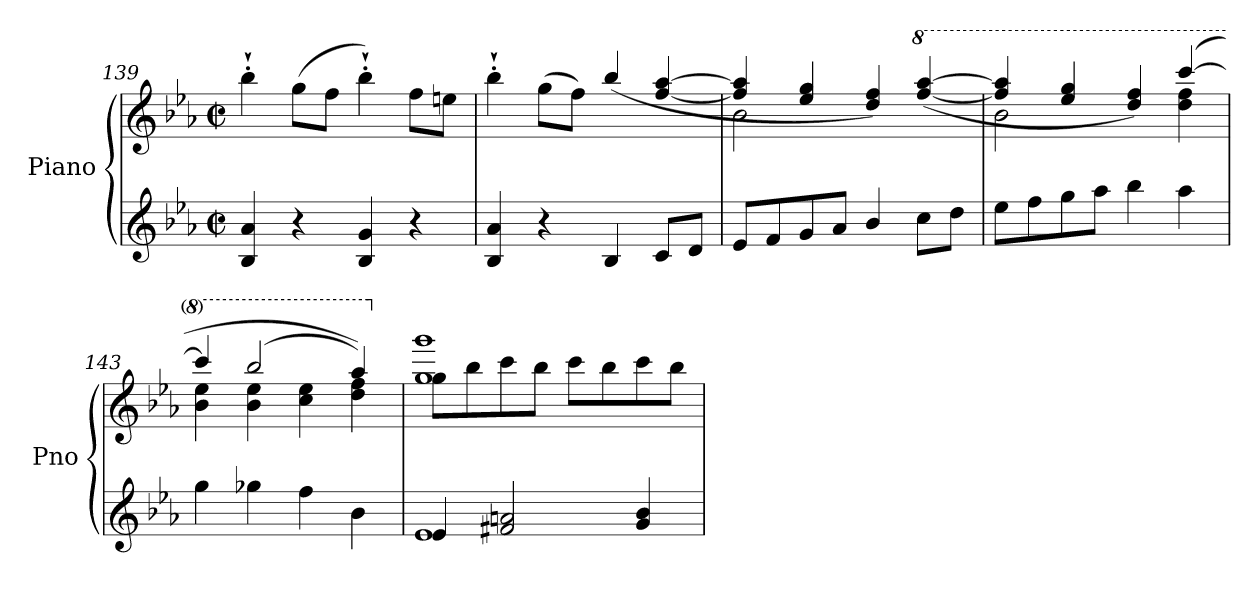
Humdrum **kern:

**kern	**kern	**dynam
*part1	*part1	*part1
*staff2	*staff1	*staff1/2
*I"Piano	*	*
*I'Pno	*	*
*clefG2	*clefG2	*
*k[b-e-a-]	*k[b-e-a-]	*
*M4/4	*M4/4	*
*met(c|)	*met(c|)	*
=139	=139	=139
4B-/ 4a-/	4bb-`'\	.
4r	(8gg\L	.
.	8ff\J	.
4B-/ 4g/	4bb-`'\)	.
4r	8ff\L	.
.	8een\J	.
=140	=140	=140
4B-/ 4a-/	4bb-`'\	.
4r	(8gg\L	.
.	8ff\J)	.
4B-/	(>4bb-/	.
8c/L	[4ff/ [4aa-/	.
8d/J	.	.
=141	=141	=141
*	*^	*
8e-/L	4ff/] 4aa-/]	2b-\	.
8f/	.	.	.
8g/	4ee-/ 4gg/	.	.
8a-/J	.	.	.
4b-/	4dd/ 4ff/)	2ryy	.
*	*8va	*	*
8cc\L	([4fff/ [4aaa-/	.	.
8dd\J	.	.	.
=142	=142	=142	=142
*	*	*^	*
8ee-\L	4fff/] 4aaa-/]	2bb-\	2.ryy	.
8ff\	.	.	.	.
8gg\	4eee-/ 4ggg/	.	.	.
8aa-\J	.	.	.	.
4bb-\	4ddd/ 4fff/)	2ryy	.	.
4aa-\	([4cccc/	.	4ddd\ 4fff\	.
*	*	*v	*v	*
=143	=143	=143	=143
4gg\	4cccc/]	4bb-\ 4eee-\	.
4gg-X\	(2bbb-/	4bb-\ 4eee-\	.
4ff\	.	4ccc\ 4eee-\	.
4b-\	4aaa-/))	4ddd\ 4fff\	.
!!LO:LB:g=z	!!
=144	=144	=144	=144
*^	*	*	*
*	*	*X8va	*	*
!	!	!	!	!LO:DY:b
4e-/	1e-	8gg\L	1gg 1ggg	other-dynamics
.	.	8bb-\	.	.
2f#X/ 2an/	.	8ccc\	.	.
.	.	8bb-\J	.	.
.	.	8ccc\L	.	.
.	.	8bb-\	.	.
4g/ 4b-/	.	8ccc\	.	.
.	.	8bb-\J	.	.
*v	*v	*	*	*
*	*v	*v	*
=	=	=
*-	*-	*-
